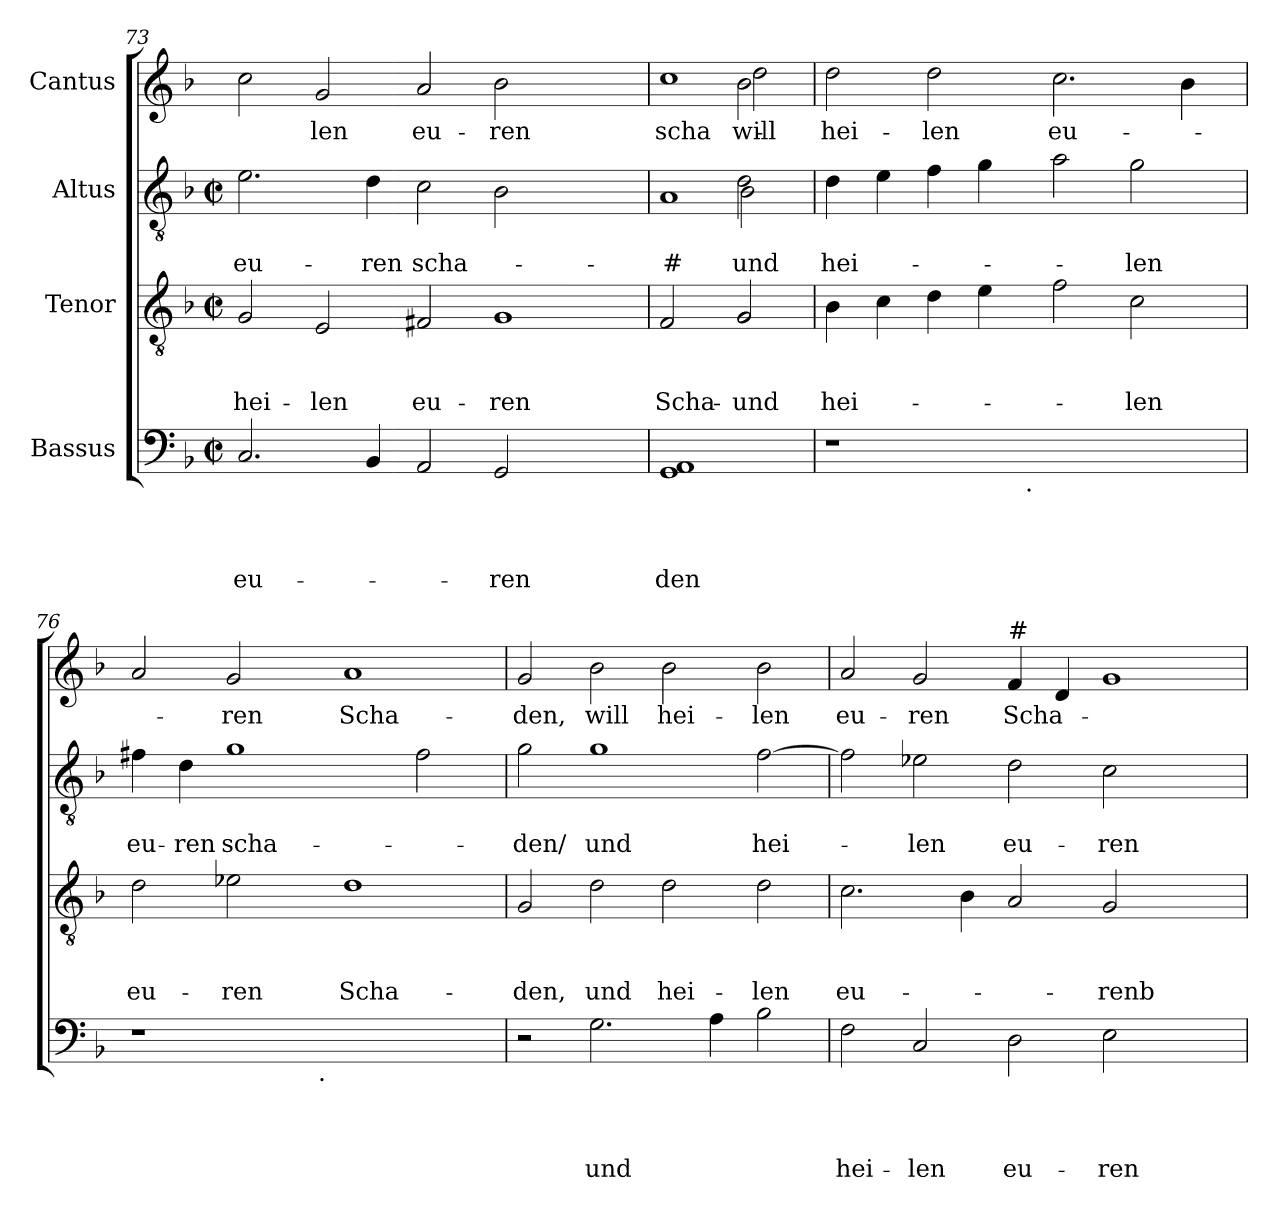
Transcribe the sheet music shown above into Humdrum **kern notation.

**kern	**text	**text	**text	**text	**kern	**text	**text	**text	**kern	**text	**text	**kern	**text
*part4	*part4	*part4	*part4	*part4	*part3	*part3	*part3	*part3	*part2	*part2	*part2	*part1	*part1
*staff4	*staff4	*staff4	*staff4	*staff4	*staff3	*staff3	*staff3	*staff3	*staff2	*staff2	*staff2	*staff1	*staff1
*I"Bassus	*	*	*	*	*I"Tenor	*	*	*	*I"Altus	*	*	*I"Cantus	*
!!LO:LB:g=z
*clefF4	*	*	*	*	*clefGv2	*	*	*	*clefGv2	*	*	*clefG2	*
*k[b-]	*	*	*	*	*k[b-]	*	*	*	*k[b-]	*	*	*k[b-]	*
*F:	*	*	*	*	*F:	*	*	*	*F:	*	*	*F:	*
*M2/2	*	*	*	*	*M2/2	*	*	*	*M2/2	*	*	*	*
*met(c|)	*	*	*	*	*met(c|)	*	*	*	*met(c|)	*	*	*	*
=73	=73	=73	=73	=73	=73	=73	=73	=73	=73	=73	=73	=73	=73
!	!	!	!	!LO:LY:b	!	!	!	!LO:LY:b	!	!	!LO:LY:b	!	!
2.C/	.	.	.	eu-	2G/	.	.	hei-	2.e\	.	eu-	2cc\	.
!	!	!	!	!	!	!	!	!LO:LY:b:rj	!	!	!	!	!LO:LY:b
.	.	.	.	.	2E/	.	.	-len	.	.	.	2g/	-len
!	!	!	!	!	!	!	!	!	!	!	!LO:LY:b	!	!
4BB-/	.	.	.	.	.	.	.	.	4d\	.	-ren	.	.
!	!	!	!	!	!	!	!	!LO:LY:b	!	!	!LO:LY:b	!	!LO:LY:b
2AA/	.	.	.	.	2F#X/	.	.	eu-	2c\	.	scha-	2a/	eu-
!	!	!	!	!LO:LY:b	!	!	!	!LO:LY:b	!	!	!	!	!LO:LY:b:rj
2GG/	.	.	.	-ren	1G	.	.	-ren	2B-\	.	.	2b-\	-ren
2ryy	.	.	.	.	.	.	.	.	2ryy	.	.	2ryy	.
=74	=74	=74	=74	=74	=74	=74	=74	=74	=74	=74	=74	=74	=74
!	!	!	!	!LO:LY:b	!	!	!	!LO:LY:b	!	!	!LO:LY:b	!	!LO:LY:b
*	*	*	*	*	*^	*	*	*	*^	*	*	*^	*
*	*	*	*	*	*	*	*	*	*	*	*^	*	*	*	*^	*
1GG 1AA	.	.	.	-den	2F/	2ryy	.	.	Scha-	1A	2ryy	2ryy	.	-#	1cc	2ryy	2ryy	scha-
!	!	!	!	!	!	!	!	!	!LO:LY:b:rj	!	!	!	!	!	!	!	!	!
!	!	!	!	!	!	!	!	!	!LO:LY:b	!	!	!	!	!LO:LY:b	!	!	!	!
!	!	!	!	!	!	!	!	!	!	!	!	!	!	!LO:LY:b	!	!	!	!LO:LY:b
!	!	!	!	!	!	!	!	!	!	!	!	!	!	!	!	!	!	!LO:LY:b
.	.	.	.	.	2G/	2G/	.	.	und	.	2d\	2B-\	.	und	.	2b-\	2dd\	will
=75	=75	=75	=75	=75	=75	=75	=75	=75	=75	=75	=75	=75	=75	=75	=75	=75	=75	=75
!	!	!	!	!	!	!	!	!	!LO:LY:b	!	!	!	!	!LO:LY:b	!	!	!	!LO:LY:b
*	*	*	*	*	*v	*v	*	*	*	*	*	*	*	*	*v	*v	*v	*
*^	*	*	*	*	*	*	*	*	*v	*v	*v	*	*	*	*
1r	2ryy	.	.	.	.	4B-\	.	.	hei-	4d\	.	hei-	2dd\	hei-
.	.	.	.	.	.	4c\	.	.	.	4e\	.	.	.	.
!	!	!	!	!	!	!	!	!	!	!	!	!	!	!LO:LY:b
.	4ryy	.	.	.	.	4d\	.	.	.	4f\	.	.	2dd\	-len
.	8ryy	.	.	.	.	4e\	.	.	.	4g\	.	.	.	.
.	32ryy	.	.	.	.	.	.	.	.	.	.	.	.	.
!	!LO:TX:b:t=.	!	!	!	!	!	!	!	!	!	!	!	!	!
.	1ryy	.	.	.	.	.	.	.	.	.	.	.	.	.
!	!	!	!	!	!	!	!	!	!	!	!	!	!	!LO:LY:b
1ryy	.	.	.	.	.	2f\	.	.	.	2a\	.	.	2.cc\	eu-
!	!	!	!	!	!	!	!	!	!LO:LY:b	!	!	!LO:LY:b	!	!
.	.	.	.	.	.	2c\	.	.	-len	2g\	.	-len	.	.
.	.	.	.	.	.	.	.	.	.	.	.	.	4b-\	.
.	16.ryy	.	.	.	.	.	.	.	.	.	.	.	.	.
=76	=76	=76	=76	=76	=76	=76	=76	=76	=76	=76	=76	=76	=76	=76
!	!	!	!	!	!	!	!	!	!LO:LY:b	!	!	!LO:LY:b	!	!
1r	2ryy	.	.	.	.	2d\	.	.	eu-	4f#X\	.	eu-	2a/	.
!	!	!	!	!	!	!	!	!	!	!	!	!LO:LY:b:rj	!	!
.	.	.	.	.	.	.	.	.	.	4d\	.	-ren	.	.
!	!	!	!	!	!	!	!	!	!LO:LY:b	!	!	!LO:LY:b	!	!LO:LY:b
.	4ryy	.	.	.	.	2e-X\	.	.	-ren	1g	.	scha-	2g/	-ren
.	8ryy	.	.	.	.	.	.	.	.	.	.	.	.	.
.	32ryy	.	.	.	.	.	.	.	.	.	.	.	.	.
!	!LO:TX:b:t=.	!	!	!	!	!	!	!	!	!	!	!	!	!
.	1ryy	.	.	.	.	.	.	.	.	.	.	.	.	.
!	!	!	!	!	!	!	!	!	!LO:LY:b	!	!	!	!	!LO:LY:b
1ryy	.	.	.	.	.	1d	.	.	Scha-	.	.	.	1a	Scha-
.	.	.	.	.	.	.	.	.	.	2f#\	.	.	.	.
.	16.ryy	.	.	.	.	.	.	.	.	.	.	.	.	.
=77	=77	=77	=77	=77	=77	=77	=77	=77	=77	=77	=77	=77	=77	=77
!	!	!	!	!	!	!	!	!	!LO:LY:b	!	!	!LO:LY:b	!	!LO:LY:b
*v	*v	*	*	*	*	*	*	*	*	*	*	*	*	*
2r	.	.	.	.	2G/	.	.	-den,	2g\	.	-den/	2g/	-den,
!	!	!	!	!LO:LY:b	!	!	!	!LO:LY:b	!	!	!LO:LY:b	!	!LO:LY:b
2.G\	.	.	.	und	2d\	.	.	und	1g	.	und	2b-\	will
!	!	!	!	!	!	!	!	!LO:LY:b	!	!	!	!	!LO:LY:b
.	.	.	.	.	2d\	.	.	hei-	.	.	.	2b-\	hei-
4A\	.	.	.	.	.	.	.	.	.	.	.	.	.
!	!	!	!	!	!	!	!	!LO:LY:b	!	!	!LO:LY:b	!	!LO:LY:b
2B-\	.	.	.	.	2d\	.	.	-len	[<2f\	.	hei-	2b-\	-len
!!LO:LB:g=z
=78	=78	=78	=78	=78	=78	=78	=78	=78	=78	=78	=78	=78	=78
!	!	!	!	!LO:LY:b	!	!	!	!LO:LY:b	!	!	!	!	!LO:LY:b
2F\	.	.	.	hei-	2.c\	.	.	eu-	2f\]	.	.	2a/	eu-
!	!	!	!	!LO:LY:b:rj	!	!	!	!	!	!	!LO:LY:b	!	!LO:LY:b
2C/	.	.	.	-len	.	.	.	.	2e-X\	.	-len	2g/	-ren
.	.	.	.	.	4B-\	.	.	.	.	.	.	.	.
!	!	!	!	!	!	!	!	!	!	!	!	!LO:TX:a:t=#	!
!	!	!	!	!LO:LY:b	!	!	!	!	!	!	!LO:LY:b	!	!LO:LY:b
2D\	.	.	.	eu-	2A/	.	.	.	2d\	.	eu-	4f/	Scha-
.	.	.	.	.	.	.	.	.	.	.	.	4d/	.
!	!	!	!	!LO:LY:b	!	!	!	!LO:LY:b:rj	!	!	!LO:LY:b	!	!
2E\	.	.	.	-ren	2G/	.	.	-renb	2c\	.	-ren	1g	.
2ryy	.	.	.	.	2ryy	.	.	.	2ryy	.	.	.	.
=	=	=	=	=	=	=	=	=	=	=	=	=	=
*-	*-	*-	*-	*-	*-	*-	*-	*-	*-	*-	*-	*-	*-
